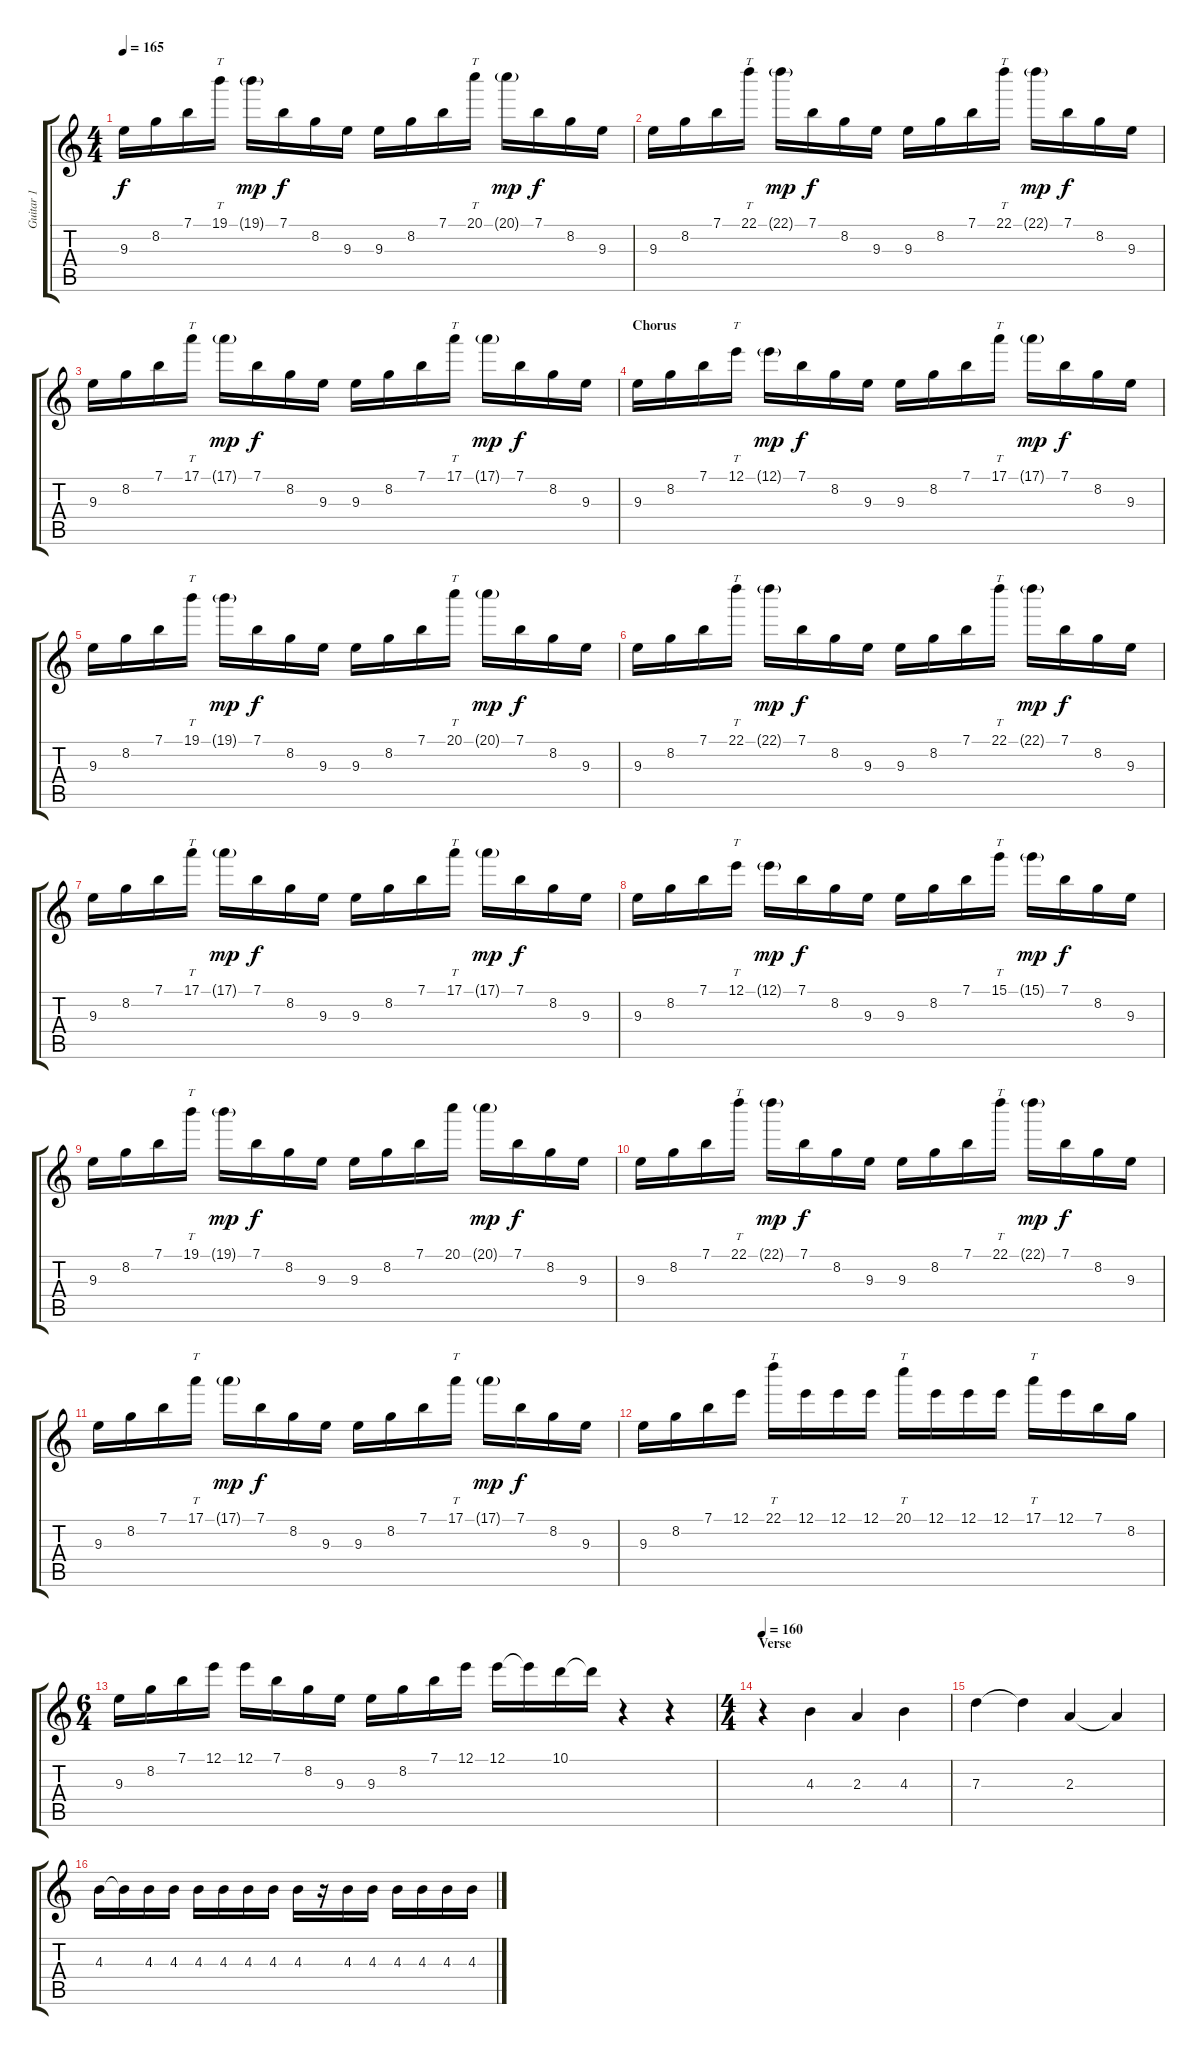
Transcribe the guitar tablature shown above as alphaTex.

\track ("Guitar 1" "Guitar 1") {instrument distortionguitar}
\staff {score tabs}
\tuning (E4 B3 G3 D3 A2 E2) {hide}
\ts (4 4)
\tempo 165
\clef g2
\ks c
9.3.16{dy f} 8.2.16 7.1.16 19.1.16{tt} 19.1{g}.16{dy mp} 7.1.16{dy f} 8.2.16 9.3.16 9.3.16 8.2.16 7.1.16 20.1.16{tt} 20.1{g}.16{dy mp} 7.1.16{dy f} 8.2.16 9.3.16 |
9.3.16 8.2.16 7.1.16 22.1.16{tt} 22.1{g}.16{dy mp} 7.1.16{dy f} 8.2.16 9.3.16 9.3.16 8.2.16 7.1.16 22.1.16{tt} 22.1{g}.16{dy mp} 7.1.16{dy f} 8.2.16 9.3.16 |
9.3.16 8.2.16 7.1.16 17.1.16{tt} 17.1{g}.16{dy mp} 7.1.16{dy f} 8.2.16 9.3.16 9.3.16 8.2.16 7.1.16 17.1.16{tt} 17.1{g}.16{dy mp} 7.1.16{dy f} 8.2.16 9.3.16 |
\section ("" "Chorus")
9.3.16 8.2.16 7.1.16 12.1.16{tt} 12.1{g}.16{dy mp} 7.1.16{dy f} 8.2.16 9.3.16 9.3.16 8.2.16 7.1.16 17.1.16{tt} 17.1{g}.16{dy mp} 7.1.16{dy f} 8.2.16 9.3.16 |
9.3.16 8.2.16 7.1.16 19.1.16{tt} 19.1{g}.16{dy mp} 7.1.16{dy f} 8.2.16 9.3.16 9.3.16 8.2.16 7.1.16 20.1.16{tt} 20.1{g}.16{dy mp} 7.1.16{dy f} 8.2.16 9.3.16 |
9.3.16 8.2.16 7.1.16 22.1.16{tt} 22.1{g}.16{dy mp} 7.1.16{dy f} 8.2.16 9.3.16 9.3.16 8.2.16 7.1.16 22.1.16{tt} 22.1{g}.16{dy mp} 7.1.16{dy f} 8.2.16 9.3.16 |
9.3.16 8.2.16 7.1.16 17.1.16{tt} 17.1{g}.16{dy mp} 7.1.16{dy f} 8.2.16 9.3.16 9.3.16 8.2.16 7.1.16 17.1.16{tt} 17.1{g}.16{dy mp} 7.1.16{dy f} 8.2.16 9.3.16 |
9.3.16 8.2.16 7.1.16 12.1.16{tt} 12.1{g}.16{dy mp} 7.1.16{dy f} 8.2.16 9.3.16 9.3.16 8.2.16 7.1.16 15.1.16{tt} 15.1{g}.16{dy mp} 7.1.16{dy f} 8.2.16 9.3.16 |
9.3.16 8.2.16 7.1.16 19.1.16{tt} 19.1{g}.16{dy mp} 7.1.16{dy f} 8.2.16 9.3.16 9.3.16 8.2.16 7.1.16 20.1.16 20.1{g}.16{dy mp} 7.1.16{dy f} 8.2.16 9.3.16 |
9.3.16 8.2.16 7.1.16 22.1.16{tt} 22.1{g}.16{dy mp} 7.1.16{dy f} 8.2.16 9.3.16 9.3.16 8.2.16 7.1.16 22.1.16{tt} 22.1{g}.16{dy mp} 7.1.16{dy f} 8.2.16 9.3.16 |
9.3.16 8.2.16 7.1.16 17.1.16{tt} 17.1{g}.16{dy mp} 7.1.16{dy f} 8.2.16 9.3.16 9.3.16 8.2.16 7.1.16 17.1.16{tt} 17.1{g}.16{dy mp} 7.1.16{dy f} 8.2.16 9.3.16 |
9.3.16 8.2.16 7.1.16 12.1.16 22.1.16{tt} 12.1.16 12.1.16 12.1.16 20.1.16{tt} 12.1.16 12.1.16 12.1.16 17.1.16{tt} 12.1.16 7.1.16 8.2.16 |
\ts (6 4)
9.3.16 8.2.16 7.1.16 12.1.16 12.1.16 7.1.16 8.2.16 9.3.16 9.3.16 8.2.16 7.1.16 12.1.16 12.1.16 12.1{t}.16 10.1.16 10.1{t}.16 r.4 r.4 |
\ts (4 4)
\section ("" "Verse")
\tempo 160
r.4{balance 11 instrument distortionguitar} 4.3.4 2.3.4 4.3.4 |
7.3.4 7.3{t}.4 2.3.4 2.3{t}.4 |
\section ("" "")
4.3.16 4.3{t}.16 4.3.16 4.3.16 4.3.16 4.3.16 4.3.16 4.3.16 4.3.16 r.16 4.3.16 4.3.16 4.3.16 4.3.16 4.3.16 4.3.16
